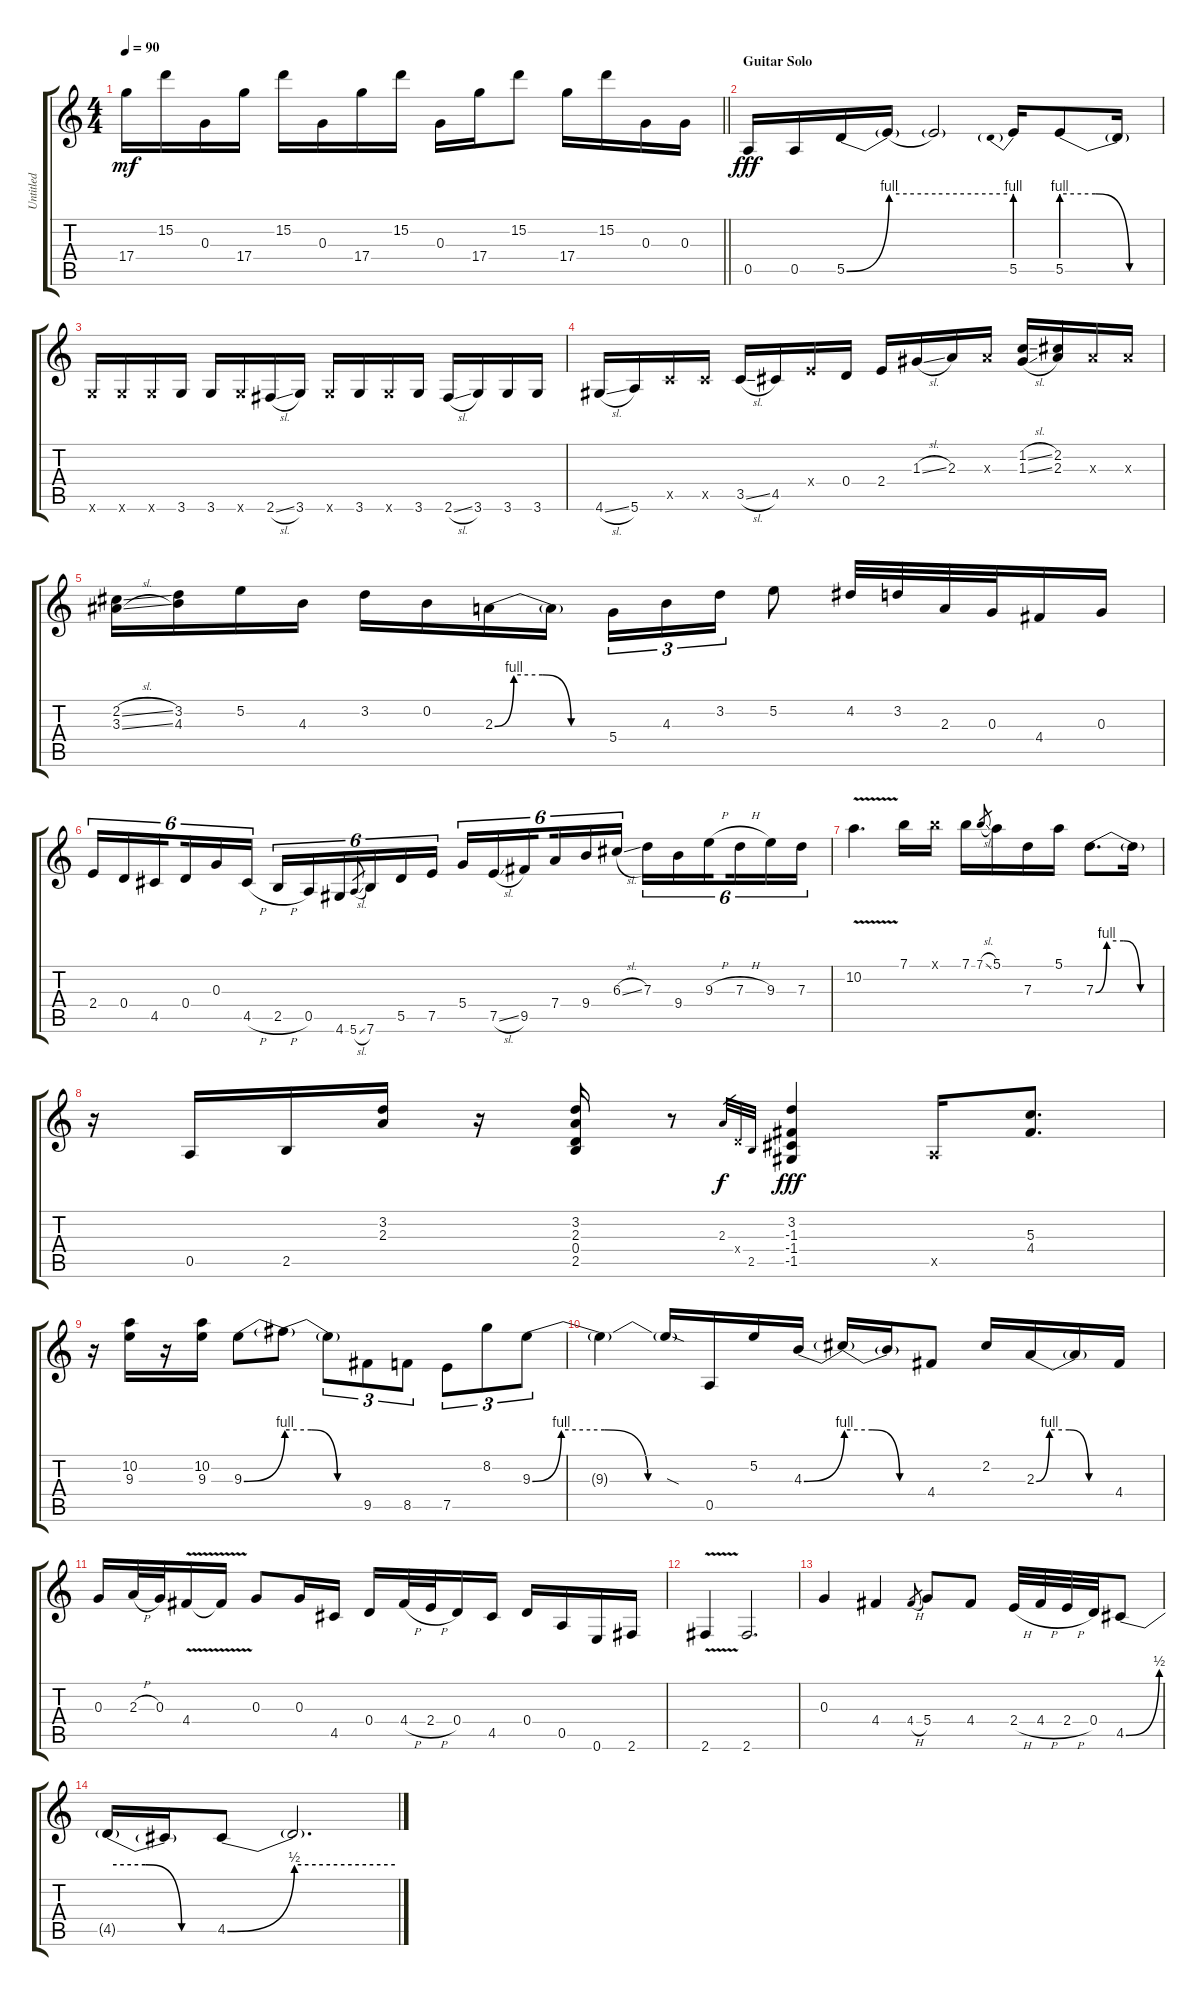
\track ("Untitled" "Untitled") {instrument electricguitarclean}
\staff {score tabs}
\tuning (E4 B3 G3 D3 A2 E2) {hide}
\ts (4 4)
\tempo 90
\clef g2
\barLineRight lightlight
\ks c
17.4.16{dy mf} 15.2.16 0.3.16 17.4.16 15.2.16 0.3.16 17.4.16 15.2.16 0.3.16 17.4.16 15.2.8 17.4.16 15.2.16 0.3.16 0.3.16 |
\section ("" "Guitar Solo")
0.5.16{dy fff} 0.5.16 5.5{be (bend 0 0 60 4)}.16 5.5{be (hold 0 4 60 4) t}.16 5.5{be (hold 0 4 60 4) t}.2 5.5{be (prebend 0 4 60 4)}.16 5.5{be (custom 0 4 20 4 40 0 60 0)}.8 5.5{t}.16 |
3.6{x}.16 3.6{x}.16 3.6{x}.16 3.6.16 3.6.16 3.6{x}.16 2.6{sl}.16 3.6.16 3.6{x}.16 3.6.16 3.6{x}.16 3.6.16 2.6{sl}.16 3.6.16 3.6.16 3.6.16 |
4.6{sl}.16 5.6.16 3.5{x}.16 3.5{x}.16 3.5{sl}.16 4.5.16 2.4{x}.16 0.4.16 2.4.16 1.3{sl}.16 2.3.16 2.3{x}.16 (1.2{sl} 1.3{sl}).16 (2.2 2.3).16 2.3{x}.16 2.3{x}.16 |
(2.2{sl} 3.3{sl}).16 (3.2 4.3).16 5.2.16 4.3.16 3.2.16 0.2.16 2.3{be (custom 0 0 10 4 25 4 40 0 60 0)}.16 2.3{t}.16 5.4.16{tu (3 2)} 4.3.16{tu (3 2)} 3.2.16{tu (3 2)} 5.2.8 4.2.32 3.2.32 2.3.32 0.3.32 4.4.16 0.3.16 |
2.4.16{tu (6 4)} 0.4.16{tu (6 4)} 4.5.16{tu (6 4) beam splitsecondary} 0.4.16{tu (6 4)} 0.3.16{tu (6 4)} 4.5{h}.16{tu (6 4)} 2.5{h}.16{tu (6 4)} 0.5.16{tu (6 4)} 4.6.16{tu (6 4)} 5.6{sl}.8{gr beam splitsecondary} 7.6.16{tu (6 4)} 5.5.16{tu (6 4)} 7.5.16{tu (6 4)} 5.4.16{tu (6 4)} 7.5{sl}.16{tu (6 4)} 9.5.16{tu (6 4) beam splitsecondary} 7.4.16{tu (6 4)} 9.4.16{tu (6 4)} 6.3{sl}.16{tu (6 4)} 7.3.16{tu (6 4)} 9.4.16{tu (6 4)} 9.3{h}.16{tu (6 4) beam splitsecondary} 7.3{h}.16{tu (6 4)} 9.3.16{tu (6 4)} 7.3.16{tu (6 4)} |
10.2{v}.4{d} 7.1.16 7.1{x}.16 7.1.16 7.1{sl}.8{gr} 5.1.16 7.3.16 5.1.16 7.3{be (custom 0 0 10 4 25 4 40 0 60 0)}.8{d} 7.3{t}.16 |
r.16 0.5.16 2.5.16 (3.2 2.3).16 r.16 (3.2 2.3 0.4 2.5).16 r.8 2.3.32{gr dy f} 0.4{x}.32{gr} 2.5.32{gr} (3.2 -1.3 -1.4 -1.5).4{dy fff} 0.5{x}.16 (5.3 4.4).8{d} |
r.16 (10.2 9.3).16 r.16 (10.2 9.3).16 9.3{be (bend 0 0 60 4)}.8 9.3{be (custom 0 4 20 4 40 0 60 0) t}.8 9.3{t}.8{tu (3 2)} 9.5.8{tu (3 2)} 8.5.8{tu (3 2)} 7.5.8{tu (3 2)} 8.2.8{tu (3 2)} 9.3{be (custom 0 0 10 4 25 4 40 0 60 0)}.8{tu (3 2)} |
9.3{t}.4 9.3{sod t}.16 0.5.16 5.2.16 4.3{be (bend 0 0 60 4)}.16 4.3{be (custom 0 4 20 4 40 0 60 0) t}.16 4.3{t}.16 4.4.8 2.2.16 2.3{be (custom 0 0 10 4 25 4 40 0 60 0)}.16 2.3{t}.16 4.4.16 |
0.3.16 2.3{h}.32 0.3.32 4.4{v}.16 4.4{t}.16 0.3.8 0.3.16 4.5.16 0.4.16 4.4{h}.32 2.4{h}.32 0.4.16 4.5.16 0.4.16 0.5.16 0.6.16 2.6.16 |
2.6{v}.4 2.6.2{d} |
0.3.4 4.4.4 4.4{h}.8{gr} 5.4.8 4.4.8 2.4{h}.32 4.4{h}.32 2.4{h}.32 0.4.32 4.5{be (bend 0 0 60 2)}.8 |
4.5{be (custom 0 2 20 2 40 0 60 0) t}.16 4.5{t}.16 4.5{be (bend 0 0 60 2)}.8 4.5{be (hold 0 2 60 2) t}.2{d}
